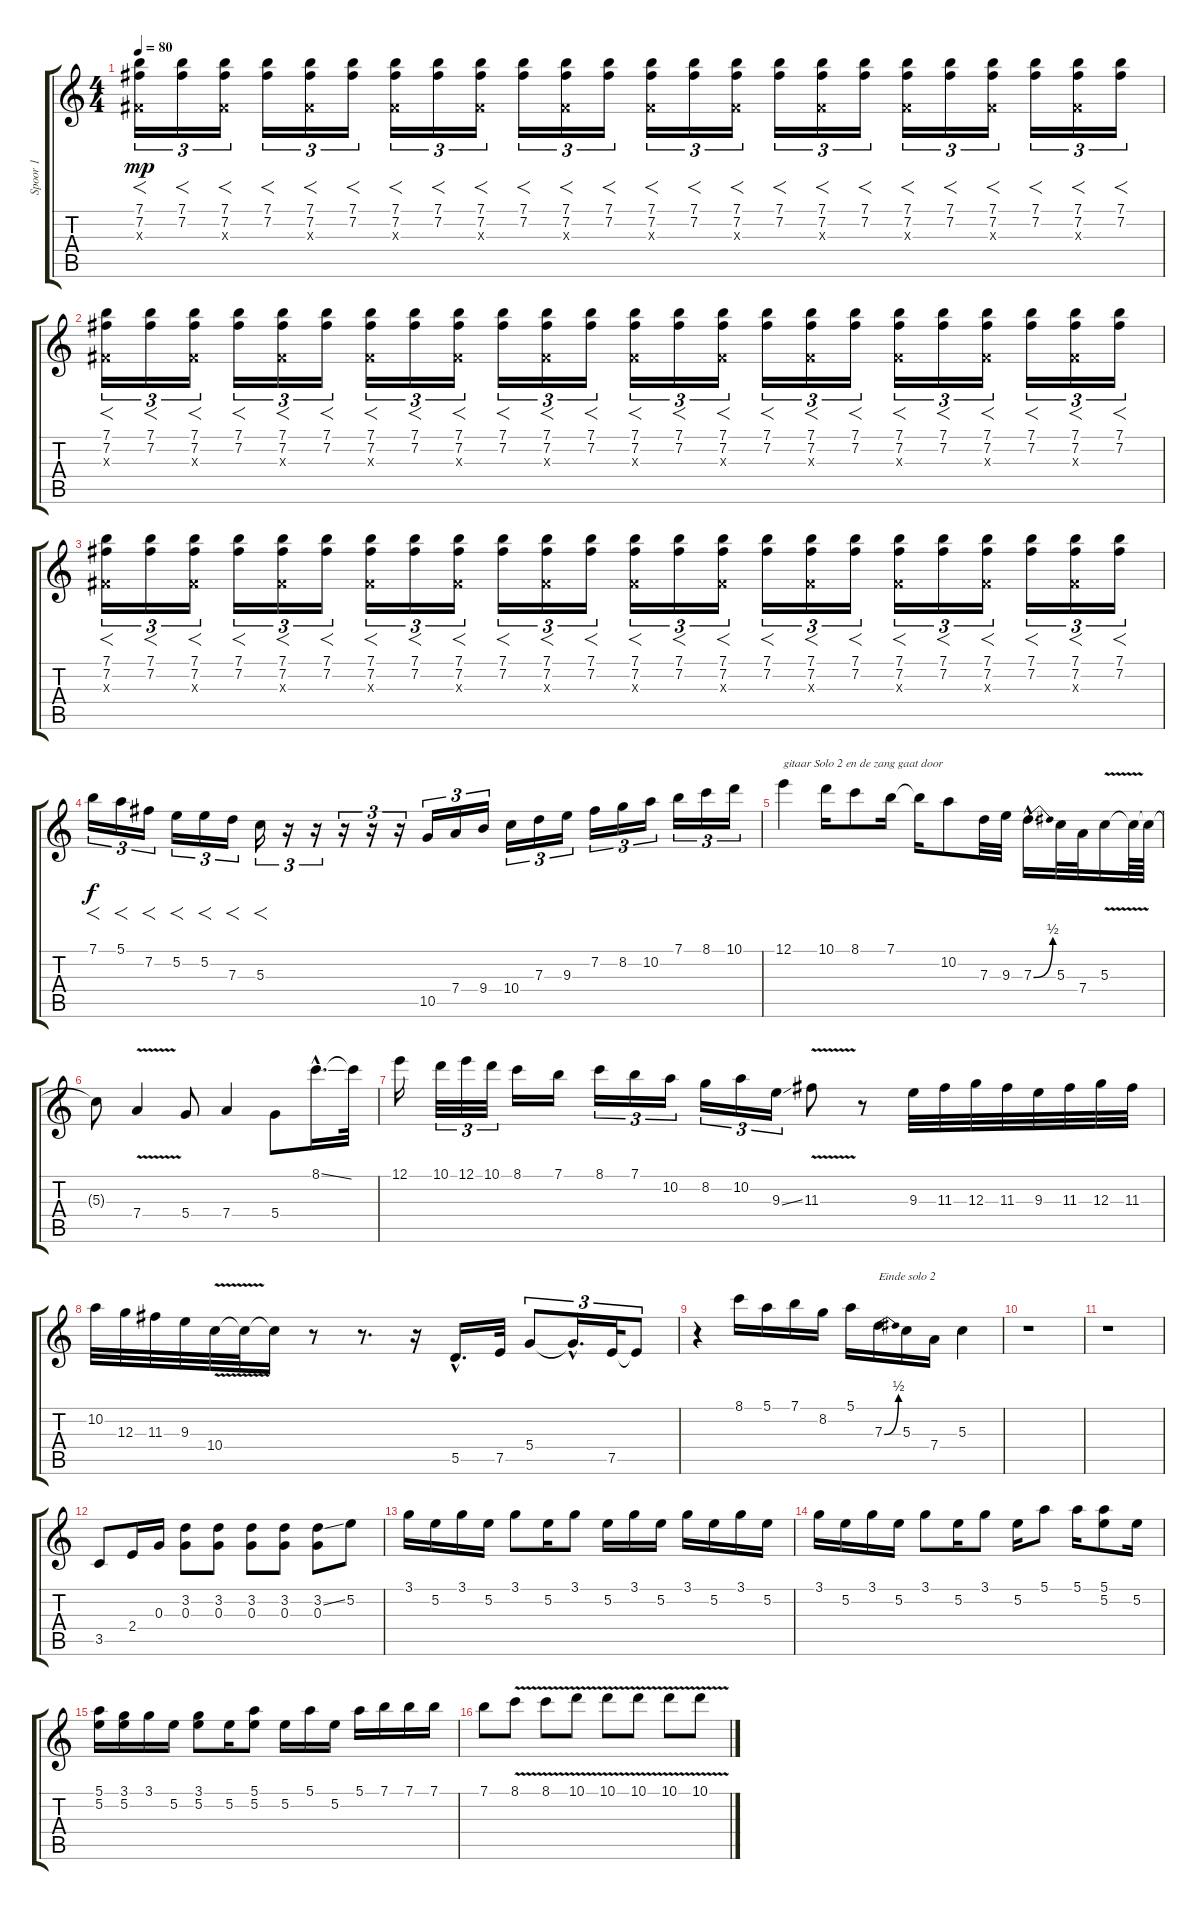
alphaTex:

\track ("Spoor 1" "Spoor 1") {instrument overdrivenguitar}
\staff {score tabs}
\tuning (E4 B3 G3 D3 A2 E2) {hide}
\ts (4 4)
\tempo 80
\clef g2
\ks c
(7.1 7.2 -1.3{x}).16{f tu (3 2) dy mp} (7.1 7.2).16{f tu (3 2)} (7.1 7.2 -1.3{x}).16{f tu (3 2)} (7.1 7.2).16{f tu (3 2)} (7.1 7.2 -1.3{x}).16{f tu (3 2)} (7.1 7.2).16{f tu (3 2)} (7.1 7.2 -1.3{x}).16{f tu (3 2)} (7.1 7.2).16{f tu (3 2)} (7.1 7.2 -1.3{x}).16{f tu (3 2)} (7.1 7.2).16{f tu (3 2)} (7.1 7.2 -1.3{x}).16{f tu (3 2)} (7.1 7.2).16{f tu (3 2)} (7.1 7.2 -1.3{x}).16{f tu (3 2)} (7.1 7.2).16{f tu (3 2)} (7.1 7.2 -1.3{x}).16{f tu (3 2)} (7.1 7.2).16{f tu (3 2)} (7.1 7.2 -1.3{x}).16{f tu (3 2)} (7.1 7.2).16{f tu (3 2)} (7.1 7.2 -1.3{x}).16{f tu (3 2)} (7.1 7.2).16{f tu (3 2)} (7.1 7.2 -1.3{x}).16{f tu (3 2)} (7.1 7.2).16{f tu (3 2)} (7.1 7.2 -1.3{x}).16{f tu (3 2)} (7.1 7.2).16{f tu (3 2)} |
(7.1 7.2 -1.3{x}).16{f tu (3 2)} (7.1 7.2).16{f tu (3 2)} (7.1 7.2 -1.3{x}).16{f tu (3 2)} (7.1 7.2).16{f tu (3 2)} (7.1 7.2 -1.3{x}).16{f tu (3 2)} (7.1 7.2).16{f tu (3 2)} (7.1 7.2 -1.3{x}).16{f tu (3 2)} (7.1 7.2).16{f tu (3 2)} (7.1 7.2 -1.3{x}).16{f tu (3 2)} (7.1 7.2).16{f tu (3 2)} (7.1 7.2 -1.3{x}).16{f tu (3 2)} (7.1 7.2).16{f tu (3 2)} (7.1 7.2 -1.3{x}).16{f tu (3 2)} (7.1 7.2).16{f tu (3 2)} (7.1 7.2 -1.3{x}).16{f tu (3 2)} (7.1 7.2).16{f tu (3 2)} (7.1 7.2 -1.3{x}).16{f tu (3 2)} (7.1 7.2).16{f tu (3 2)} (7.1 7.2 -1.3{x}).16{f tu (3 2)} (7.1 7.2).16{f tu (3 2)} (7.1 7.2 -1.3{x}).16{f tu (3 2)} (7.1 7.2).16{f tu (3 2)} (7.1 7.2 -1.3{x}).16{f tu (3 2)} (7.1 7.2).16{f tu (3 2)} |
(7.1 7.2 -1.3{x}).16{f tu (3 2)} (7.1 7.2).16{f tu (3 2)} (7.1 7.2 -1.3{x}).16{f tu (3 2)} (7.1 7.2).16{f tu (3 2)} (7.1 7.2 -1.3{x}).16{f tu (3 2)} (7.1 7.2).16{f tu (3 2)} (7.1 7.2 -1.3{x}).16{f tu (3 2)} (7.1 7.2).16{f tu (3 2)} (7.1 7.2 -1.3{x}).16{f tu (3 2)} (7.1 7.2).16{f tu (3 2)} (7.1 7.2 -1.3{x}).16{f tu (3 2)} (7.1 7.2).16{f tu (3 2)} (7.1 7.2 -1.3{x}).16{f tu (3 2)} (7.1 7.2).16{f tu (3 2)} (7.1 7.2 -1.3{x}).16{f tu (3 2)} (7.1 7.2).16{f tu (3 2)} (7.1 7.2 -1.3{x}).16{f tu (3 2)} (7.1 7.2).16{f tu (3 2)} (7.1 7.2 -1.3{x}).16{f tu (3 2)} (7.1 7.2).16{f tu (3 2)} (7.1 7.2 -1.3{x}).16{f tu (3 2)} (7.1 7.2).16{f tu (3 2)} (7.1 7.2 -1.3{x}).16{f tu (3 2)} (7.1 7.2).16{f tu (3 2)} |
7.1.16{f tu (3 2) dy f} 5.1.16{f tu (3 2)} 7.2.16{f tu (3 2)} 5.2.16{f tu (3 2)} 5.2.16{f tu (3 2)} 7.3.16{f tu (3 2)} 5.3.16{f tu (3 2)} r.16{tu (3 2)} r.16{tu (3 2)} r.16{tu (3 2)} r.16{tu (3 2)} r.16{tu (3 2)} 10.5.16{tu (3 2)} 7.4.16{tu (3 2)} 9.4.16{tu (3 2)} 10.4.16{tu (3 2)} 7.3.16{tu (3 2)} 9.3.16{tu (3 2)} 7.2.16{tu (3 2)} 8.2.16{tu (3 2)} 10.2.16{tu (3 2)} 7.1.16{tu (3 2)} 8.1.16{tu (3 2)} 10.1.16{tu (3 2)} |
12.1.4{txt "gitaar Solo 2 en de zang gaat door "} 10.1.16 8.1.8 7.1.16 7.1{t}.16 10.2.8 7.3.32 9.3.32 7.3{be (bend 0 0 60 2) hac}.16{d} 5.3.32 7.4.32 5.3{v}.16 5.3{t}.64 5.3{t}.64 |
5.3{t}.8 7.4{v}.4 5.4.8 7.4.4 5.4.8 8.1{ss hac}.16{d} 8.1{t}.32 |
12.1.16 10.1.32{tu (3 2)} 12.1.32{tu (3 2)} 10.1.32{tu (3 2)} 8.1.16 7.1.16 8.1.16{tu (3 2)} 7.1.16{tu (3 2)} 10.2.16{tu (3 2)} 8.2.16{tu (3 2)} 10.2.16{tu (3 2)} 9.3{ss}.16{tu (3 2)} 11.3{v}.8 r.8 9.3.32 11.3.32 12.3.32 11.3.32 9.3.32 11.3.32 12.3.32 11.3.32 |
10.2.32 12.3.32 11.3.32 9.3.32 10.4{v}.32 10.4{t}.32 10.4{t}.16 r.8 r.8{d} r.16 5.5{hac}.16{d} 7.5.32 5.4.8{tu (3 2)} 5.4{hac t}.16{d tu (3 2)} 7.5.32{tu (3 2)} 7.5{t}.8{tu (3 2)} |
r.4 8.1.16 5.1.16 7.1.16 8.2.16 5.1.16 7.3{be (bend 0 0 60 2)}.16{txt "Einde solo 2"} 5.3.16 7.4.16 5.3.4 |
r.1 |
r.1 |
3.5.8 2.4.16 0.3.16 (3.2 0.3).8 (3.2 0.3).8 (3.2 0.3).8 (3.2 0.3).8 (3.2{ss} 0.3).8 5.2.8 |
3.1.16 5.2.16 3.1.16 5.2.16 3.1.8 5.2.16 3.1.8 5.2.16 3.1.16 5.2.16 3.1.16 5.2.16 3.1.16 5.2.16 |
3.1.16 5.2.16 3.1.16 5.2.16 3.1.8 5.2.16 3.1.8 5.2.16 5.1.8 5.1.16 (5.1 5.2).8 5.2.16 |
(5.1 5.2).16 (3.1 5.2).16 3.1.16 5.2.16 (3.1 5.2).8 5.2.16 (5.1 5.2).8 5.2.16 5.1.16 5.2.16 5.1.16 7.1.16 7.1.16 7.1.16 |
7.1.8 8.1{v}.8 8.1{v}.8 10.1{v}.8 10.1{v}.8 10.1{v}.8 10.1{v}.8 10.1{v ss}.8
